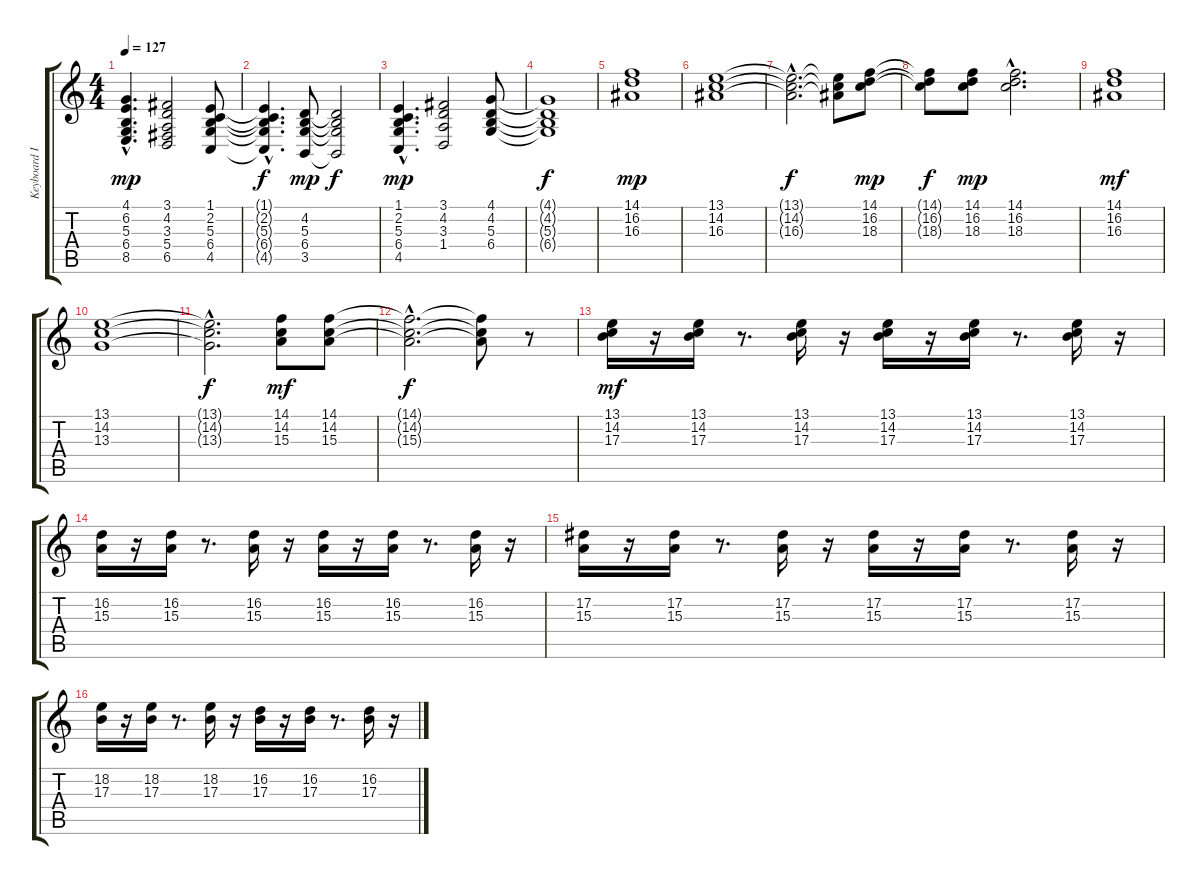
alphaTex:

\track ("Keyboard IV" "Keyboard I") {instrument pad5bowed}
\staff {score tabs}
\tuning (Eb4 Bb3 Gb3 Db3 Ab2 Eb2) {hide}
\ts (4 4)
\tempo 127
\clef g2
\ks c
(4.1{hac} 6.2{hac} 5.3{hac} 6.4{hac} 8.5{hac}).4{d dy mp} (3.1 4.2 3.3 5.4 6.5).2 (1.1 2.2 5.3 6.4 4.5).8 |
(1.1{hac t} 2.2{hac t} 5.3{hac t} 6.4{t} 4.5{hac t}).4{d dy f} (4.2 5.3 6.4 3.5).8{dy mp} (4.2{t} 5.3{t} 6.4{t} 3.5{t}).2{dy f} |
(1.1{hac} 2.2{hac} 5.3{hac} 6.4{hac} 4.5{hac}).4{d dy mp} (3.1 4.2 3.3 1.4).2 (4.1 4.2 5.3 6.4).8 |
(4.1{t} 4.2{t} 5.3{t} 6.4{t}).1{dy f} |
(14.1 16.2 16.3).1{dy mp instrument stringensemble1} |
(13.1 14.2 16.3).1 |
(13.1{hac t} 14.2{hac t} 16.3{hac t}).2{d dy f} (13.1{t} 14.2{t} 16.3{t}).8 (14.1 16.2 18.3).8{dy mp} |
(14.1{t} 16.2{t} 18.3{t}).8{dy f} (14.1 16.2 18.3).8{dy mp} (14.1{hac} 16.2{hac} 18.3{hac}).2{d} |
(14.1 16.2 16.3).1{dy mf} |
(13.1 14.2 13.3).1 |
(13.1{hac t} 14.2{hac t} 13.3{hac t}).2{d dy f} (14.1 14.2 15.3).8{dy mf} (14.1 14.2 15.3).8 |
(14.1{hac t} 14.2{hac t} 15.3{hac t}).2{d dy f} (14.1{t} 14.2{t} 15.3{t}).8 r.8 |
(13.1 14.2 17.3).16{dy mf} r.16 (13.1 14.2 17.3).16 r.8{d} (13.1 14.2 17.3).16 r.16 (13.1 14.2 17.3).16 r.16 (13.1 14.2 17.3).16 r.8{d} (13.1 14.2 17.3).16 r.16 |
(16.2 15.3).16 r.16 (16.2 15.3).16 r.8{d} (16.2 15.3).16 r.16 (16.2 15.3).16 r.16 (16.2 15.3).16 r.8{d} (16.2 15.3).16 r.16 |
(17.2 15.3).16 r.16 (17.2 15.3).16 r.8{d} (17.2 15.3).16 r.16 (17.2 15.3).16 r.16 (17.2 15.3).16 r.8{d} (17.2 15.3).16 r.16 |
(18.2 17.3).16 r.16 (18.2 17.3).16 r.8{d} (18.2 17.3).16 r.16 (16.2 17.3).16 r.16 (16.2 17.3).16 r.8{d} (16.2 17.3).16 r.16
